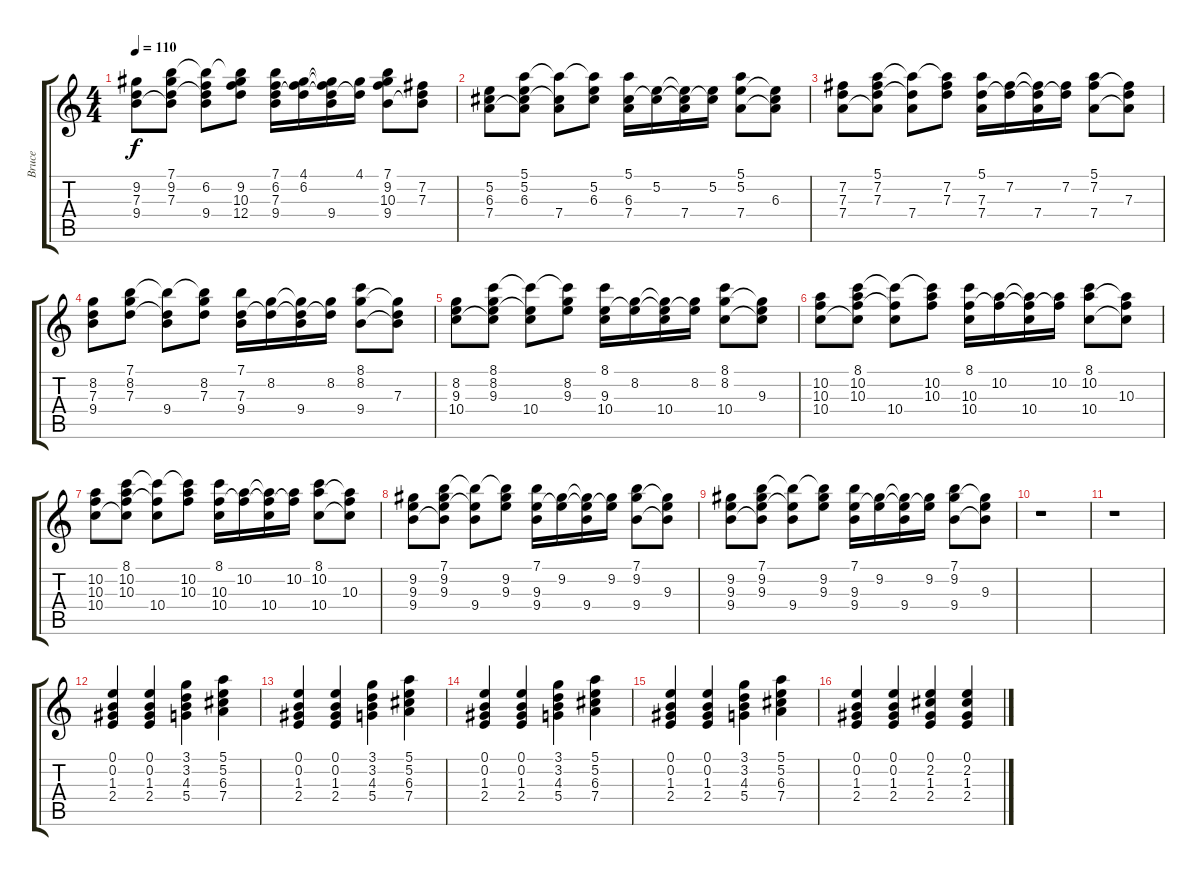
\track ("Bruce" "Bruce") {instrument acousticguitarsteel}
\staff {score tabs}
\tuning (E4 B3 G3 D3 A2 E2) {hide}
\ts (4 4)
\tempo 110
\clef g2
\ks c
(9.2 7.3 9.4).8{dy f} (7.1 9.2 7.3 9.4{t}).8 (7.1{t} 6.2 7.3{t} 9.4).8 (7.1{t} 9.2 10.3 12.4).8 (7.1 6.2 7.3 9.4).16 (4.1 6.2 7.3{t}).16 (4.1{t} 6.2{t} 7.3{t} 9.4).16 (4.1 7.3{t}).16 (7.1 9.2 10.3 9.4).8 (7.2 7.3 9.4{t}).8 |
(5.2 6.3 7.4).8 (5.1 5.2 6.3 7.4{t}).8 (5.1{t} 6.3{t} 7.4).8 (5.1{t} 5.2 6.3).8 (5.1 6.3 7.4).16 (5.2 6.3{t}).16 (5.2{t} 6.3{t} 7.4).16 (5.2 6.3{t}).16 (5.1 5.2 7.4).8 (5.2{t} 6.3 7.4{t}).8 |
(7.2 7.3 7.4).8 (5.1 7.2 7.3 7.4{t}).8 (5.1{t} 7.3{t} 7.4).8 (5.1{t} 7.2 7.3).8 (5.1 7.3 7.4).16 (7.2 7.3{t}).16 (7.2{t} 7.3{t} 7.4).16 (7.2 7.3{t}).16 (5.1 7.2 7.4).8 (7.2{t} 7.3 7.4{t}).8 |
(8.2 7.3 9.4).8 (7.1 8.2 7.3).8 (7.1{t} 7.3{t} 9.4).8 (7.1{t} 8.2 7.3).8 (7.1 7.3 9.4).16 (8.2 7.3{t}).16 (8.2{t} 7.3{t} 9.4).16 (8.2 7.3{t}).16 (8.1 8.2 9.4).8 (8.2{t} 7.3 9.4{t}).8 |
(8.2 9.3 10.4).8 (8.1 8.2 9.3 10.4{t}).8 (8.1{t} 9.3{t} 10.4).8 (8.1{t} 8.2 9.3).8 (8.1 9.3 10.4).16 (8.2 9.3{t}).16 (8.2{t} 9.3{t} 10.4).16 (8.2 9.3{t}).16 (8.1 8.2 10.4).8 (8.2{t} 9.3 10.4{t}).8 |
(10.2 10.3 10.4).8 (8.1 10.2 10.3 10.4{t}).8 (8.1{t} 10.3{t} 10.4).8 (8.1{t} 10.2 10.3).8 (8.1 10.3 10.4).16 (10.2 10.3{t}).16 (10.2{t} 10.3{t} 10.4).16 (10.2 10.3{t}).16 (8.1 10.2 10.4).8 (10.2{t} 10.3 10.4{t}).8 |
(10.2 10.3 10.4).8 (8.1 10.2 10.3 10.4{t}).8 (8.1{t} 10.3{t} 10.4).8 (8.1{t} 10.2 10.3).8 (8.1 10.3 10.4).16 (10.2 10.3{t}).16 (10.2{t} 10.3{t} 10.4).16 (10.2 10.3{t}).16 (8.1 10.2 10.4).8 (10.2{t} 10.3 10.4{t}).8 |
(9.2 9.3 9.4).8 (7.1 9.2 9.3 9.4{t}).8 (7.1{t} 9.3{t} 9.4).8 (7.1{t} 9.2 9.3).8 (7.1 9.3 9.4).16 (9.2 9.3{t}).16 (9.2{t} 9.3{t} 9.4).16 (9.2 9.3{t}).16 (7.1 9.2 9.4).8 (9.2{t} 9.3 9.4{t}).8 |
(9.2 9.3 9.4).8 (7.1 9.2 9.3 9.4{t}).8 (7.1{t} 9.3{t} 9.4).8 (7.1{t} 9.2 9.3).8 (7.1 9.3 9.4).16 (9.2 9.3{t}).16 (9.2{t} 9.3{t} 9.4).16 (9.2 9.3{t}).16 (7.1 9.2 9.4).8 (9.2{t} 9.3 9.4{t}).8 |
r.1 |
r.1 |
(0.1 0.2 1.3 2.4).4 (0.1 0.2 1.3 2.4).4 (3.1 3.2 4.3 5.4).4 (5.1 5.2 6.3 7.4).4 |
(0.1 0.2 1.3 2.4).4 (0.1 0.2 1.3 2.4).4 (3.1 3.2 4.3 5.4).4 (5.1 5.2 6.3 7.4).4 |
(0.1 0.2 1.3 2.4).4 (0.1 0.2 1.3 2.4).4 (3.1 3.2 4.3 5.4).4 (5.1 5.2 6.3 7.4).4 |
(0.1 0.2 1.3 2.4).4 (0.1 0.2 1.3 2.4).4 (3.1 3.2 4.3 5.4).4 (5.1 5.2 6.3 7.4).4 |
(0.1 0.2 1.3 2.4).4 (0.1 0.2 1.3 2.4).4 (0.1 2.2 1.3 2.4).4 (0.1 2.2 1.3 2.4).4
